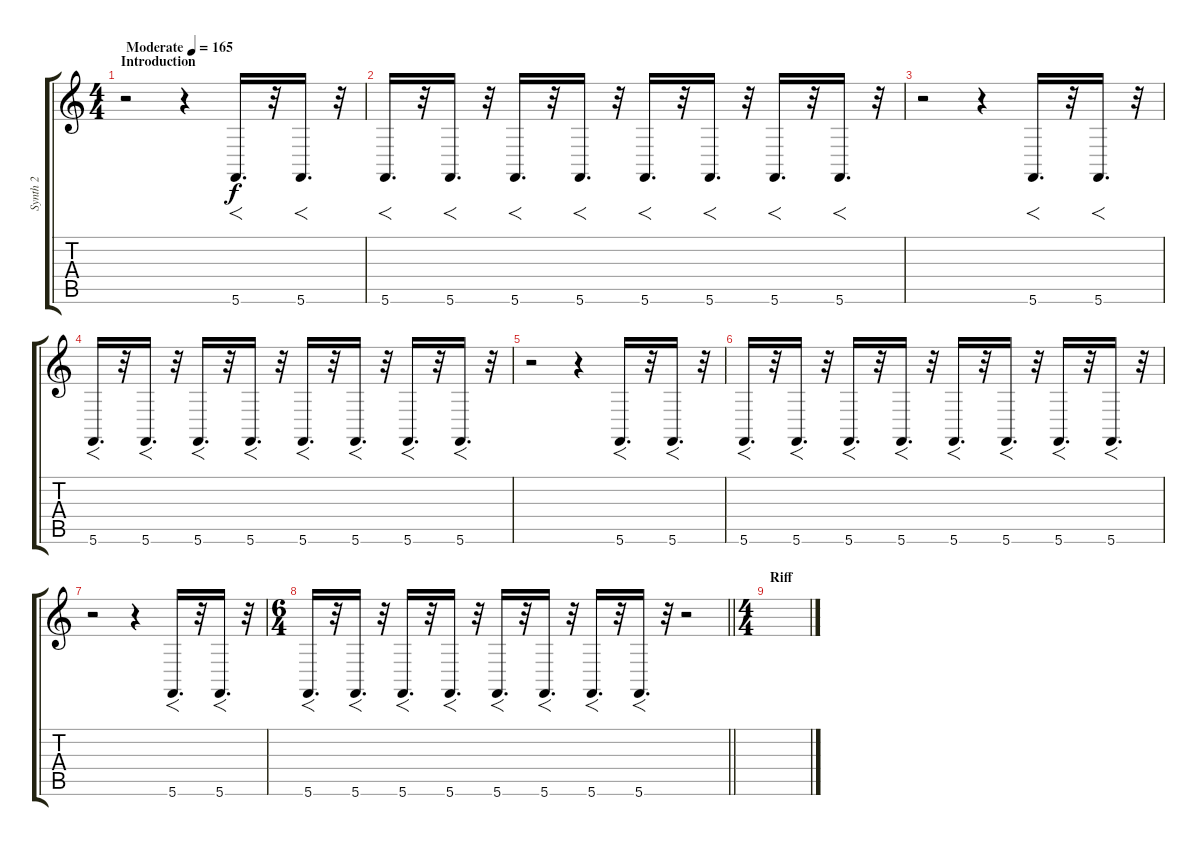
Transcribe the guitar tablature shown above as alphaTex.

\track ("Synth 2" "Synth 2") {instrument lead2sawtooth}
\staff {score tabs}
\tuning (E4 C4 G3 C3 G2 C2) {hide}
\ts (4 4)
\section ("" "Introduction")
\tempo (165 "Moderate")
\clef g2
\ks c
r.2{dy f instrument lead2sawtooth} r.4 5.6.16{f d} r.32 5.6.16{f d} r.32 |
5.6.16{f d} r.32 5.6.16{f d} r.32 5.6.16{f d} r.32 5.6.16{f d} r.32 5.6.16{f d} r.32 5.6.16{f d} r.32 5.6.16{f d} r.32 5.6.16{f d} r.32 |
r.2 r.4 5.6.16{f d} r.32 5.6.16{f d} r.32 |
5.6.16{f d} r.32 5.6.16{f d} r.32 5.6.16{f d} r.32 5.6.16{f d} r.32 5.6.16{f d} r.32 5.6.16{f d} r.32 5.6.16{f d} r.32 5.6.16{f d} r.32 |
r.2 r.4 5.6.16{f d} r.32 5.6.16{f d} r.32 |
5.6.16{f d} r.32 5.6.16{f d} r.32 5.6.16{f d} r.32 5.6.16{f d} r.32 5.6.16{f d} r.32 5.6.16{f d} r.32 5.6.16{f d} r.32 5.6.16{f d} r.32 |
r.2 r.4 5.6.16{f d} r.32 5.6.16{f d} r.32 |
\ts (6 4)
\barLineRight lightlight
5.6.16{f d} r.32 5.6.16{f d} r.32 5.6.16{f d} r.32 5.6.16{f d} r.32 5.6.16{f d} r.32 5.6.16{f d} r.32 5.6.16{f d} r.32 5.6.16{f d} r.32 r.2 |
\ts (4 4)
\section ("" "Riff")
